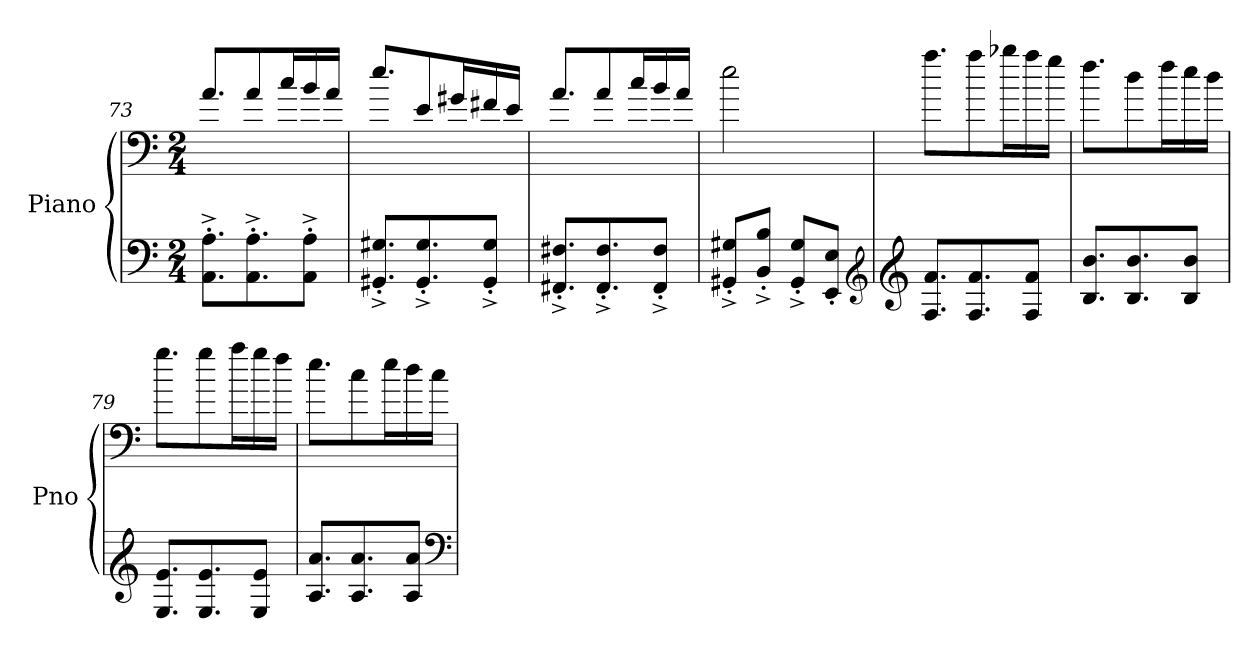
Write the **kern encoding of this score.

**kern	**kern
*part1	*part1
*staff2	*staff1
*I"Piano	*
*I'Pno	*
*clefF4	*clefF4
*k[]	*k[]
*C:	*C:
*M2/4	*M2/4
=73	=73
8.AA\'^ 8.A\'^L	8.a/L
8.AA\^' 8.A\^'	8a/
.	16cc/L
8AA\'^ 8A\'^J	16b/
.	16a/JJ
=74	=74
8.GG#X/'^ 8.G#X/'^L	8.ee/L
8.GG#/^' 8.G#/^'	8e/
.	16g#X/L
8GG#/'^ 8G#/'^J	16f#X/
.	16e/JJ
=75	=75
8.FF#X/'^ 8.F#X/'^L	8.a/L
8.FF#/^' 8.F#/^'	8a/
.	16cc/L
8FF#/'^ 8F#/'^J	16b/
.	16a/JJ
=76	=76
8GG#X/'^ 8G#X/'^L	2ee\
8BB/'^ 8B/'^J	.
8GG#/'^ 8G#/'^L	.
8EE/' 8E/'J	.
*clefG1	*
!!LO:LB:g=z
=77	=77
*clefG1	*
8.A/ 8.a/L	8.aa\L
8.A/ 8.a/	8aa\
.	16bb-X\L
8A/ 8a/J	16aa\
.	16gg\JJ
=78	=78
8.d/ 8.dd/L	8.ff\L
8.d/ 8.dd/	8dd\
.	16ff\L
8d/ 8dd/J	16ee\
.	16dd\JJ
=79	=79
8.G/ 8.g/L	8.gg\L
8.G/ 8.g/	8gg\
.	16aa\L
8G/ 8g/J	16gg\
.	16ff\JJ
=80	=80
8.c/ 8.cc/L	8.ee\L
8.c/ 8.cc/	8cc\
.	16ee\L
8c/ 8cc/J	16dd\
.	16cc\JJ
*clefF4	*
=	=
*-	*-
